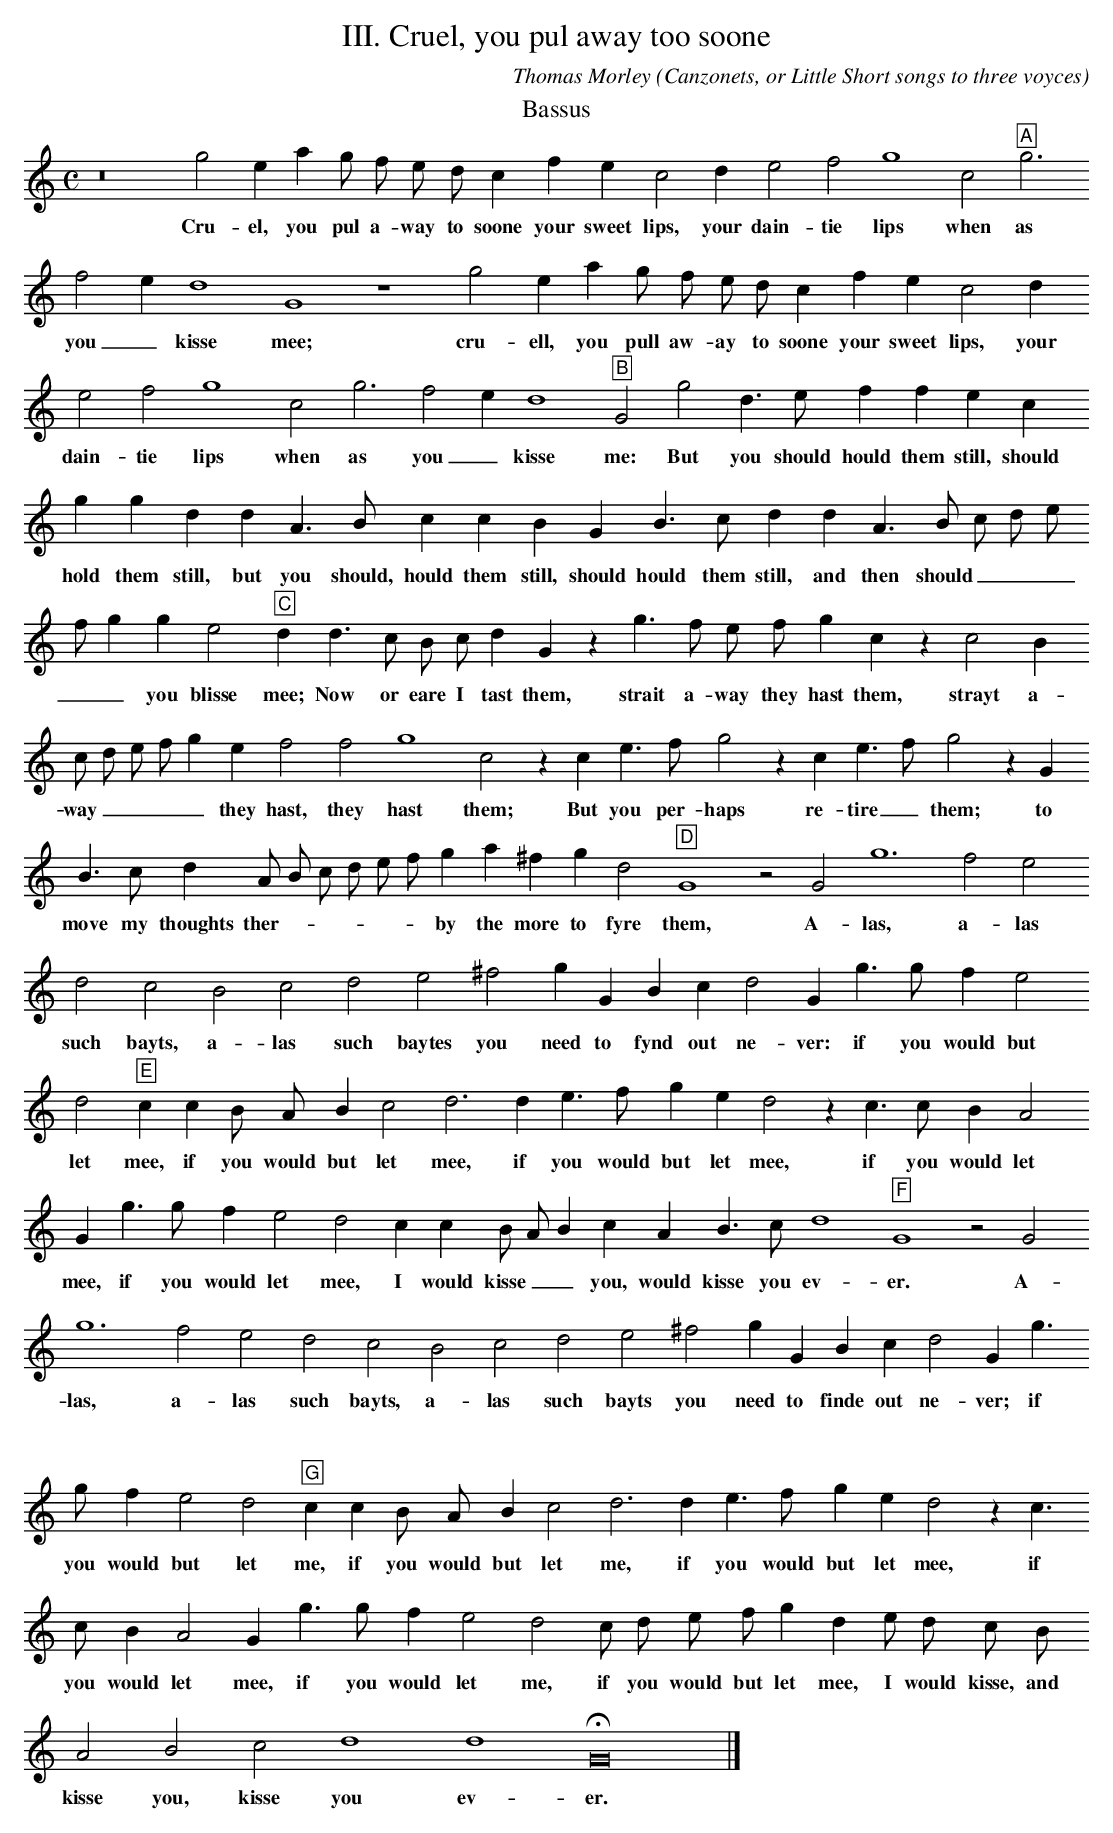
X:1
T:III. Cruel, you pul away too soone
O: Canzonets, or Little Short songs to three voyces
C: Thomas Morley
K:C -8va
T: Bassus
M:C
L:1/4
z8 g2     e   a \
w: Cru- el, you
L:1/8
   g   f   e   d \
w: pul a- way to
L:1/4
  c     f    e     c2    d\
w:soone your sweet lips, your
   e2     f2  g4     c2"A"   g3  f2 e    d4    G4 z4 g2   e    a\
w: dain- tie lips      when as   you _  kisse mee;  cru- ell, you
L:1/8
   g    f    e  d \
w: pull aw- ay to
L:1/4
  c     f    e     c2    d    e2     f2  g4   c2   g3 f2 e d4\
w:soone your sweet lips, your dain- tie lips when as you _  kisse
L:1/4
"B" G2  g2   d   >e    f     f    e      c      g    g    d      d   A   >B\
w:  me: But you should hould them still, should hold them still, but you should,
L:1/8
   c2    c2    B2    G2     B3    c    d2     d2  A3   B      c d e f g2 g2  e4\
w: hould them still, should hould them still, and then should _ _ _ _ _ you blisse
L:1/8
"C"d2   d3  c  B    c d2   G2 z2 g3     f   e    f   g2   c2 z2 c4     B2  c d e f g2 e2\
w: mee; Now or eare I tast them, strait a- way they hast them, strayt a- way _ _ _ _  they
L:1/4
   f2    f2   g4   c2 z  c   e   >f   g2 z c    e>  f  g2 z  G  B>   c\
w: hast, they hast them; But you per- haps re- tire _ them; to move my
L: 1/8
   d2       A B c d e f     g2 a2  ^f2  g2 d4 "D" G8 z4 G4 g12  f4  e4  d4   c4     B4\
w: thoughts ther- _ _ _ _ _ by the more to fyre   them, A- las, a-   las such bayts, a-
L: 1/4
   c2  d2   e2     ^f2 g    G  B    c   d2   G    g > g f     e2  d2  "E"c    c\
w: las such baytes you need to fynd out ne- ver: if you would but let mee, if
L:1/8
   B   A     B2  c4  d6   d2 e3  f     g2  e2  d4 z2 c3 c   B2    A4\
w: you would but let mee, if you would but let mee,  if you would let
L: 1/8
   G2   g3 g   f2    e4  d4   c2 c2    B A B2     c2   A2    B3    c   d8 "F" G8\
w: mee, if you would let mee, I  would kisse _ _  you, would kisse you ev-    er.
L: 1/4
z2 G2  g6   f2  e2  d2   c2     B2 c2  d2   e2    ^f2 g    G  B     c   d2   G    g >g\
w: A-  las, a- las such bayts, a- las such bayts you need to finde out ne- ver; if you
L: 1/8
   f2    e4  d4  "G"c2  c2 B   A     B2  c4  d6  d2 e3  f     g2  e2  d4 z2 c3 c   B2    A4\
w: would but let me, if you would but let me, if you would but let mee,  if you would let
L: 1/8
   G2   g3 g   f2    e4  d4  c  d   e     f   g2  d2   e d     c      B   A4\
w: mee, if you would let me, if you would but let mee, I would kisse, and kisse
L:1/2
   B    c     d2  d2   HG4 |]
w: you, kisse you ev- er.
